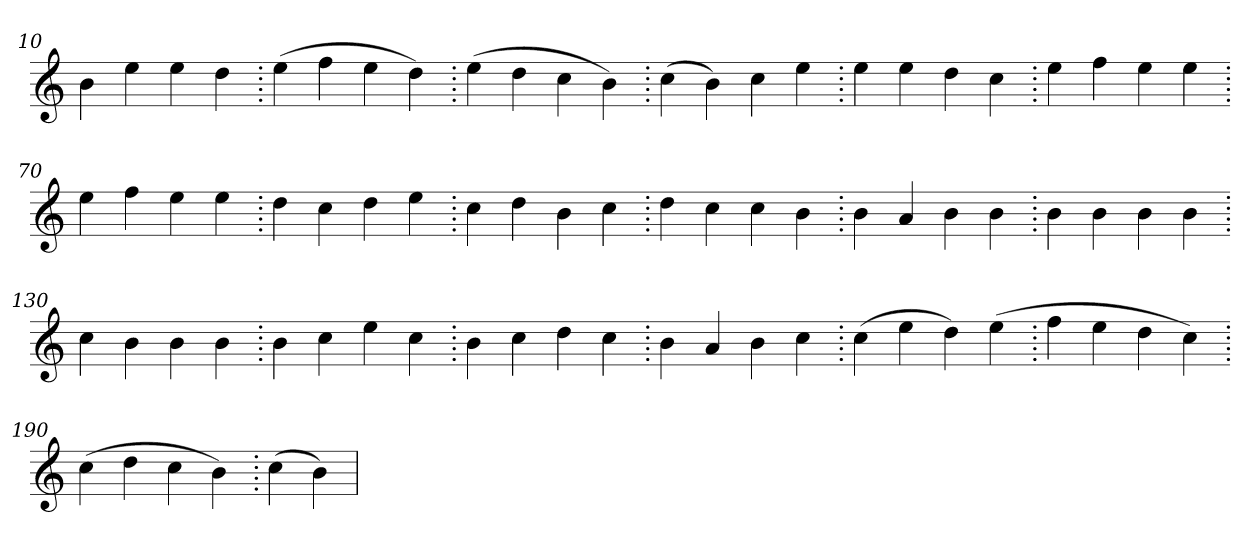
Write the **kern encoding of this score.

**kern
*part1
*staff1
*clefG2
=10.
4b
4ee
4ee
4dd
=20.
(>4ee
4ff
4ee
4dd)
=30.
(>4ee
4dd
4cc
4b)
=40.
(>4cc
4b)
4cc
4ee
=50.
4ee
4ee
4dd
4cc
=60.
4ee
4ff
4ee
4ee
=70.
4ee
4ff
4ee
4ee
=80.
4dd
4cc
4dd
4ee
=90.
4cc
4dd
4b
4cc
=100.
4dd
4cc
4cc
4b
=110.
4b
4a
4b
4b
=120.
4b
4b
4b
4b
=130.
4cc
4b
4b
4b
=140.
4b
4cc
4ee
4cc
=150.
4b
4cc
4dd
4cc
=160.
4b
4a
4b
4cc
=170.
(>4cc
4ee
4dd)
(>4ee
=180.
4ff
4ee
4dd
4cc)
=190.
(>4cc
4dd
4cc
4b)
=200.
(>4cc
4b)
=
*-
